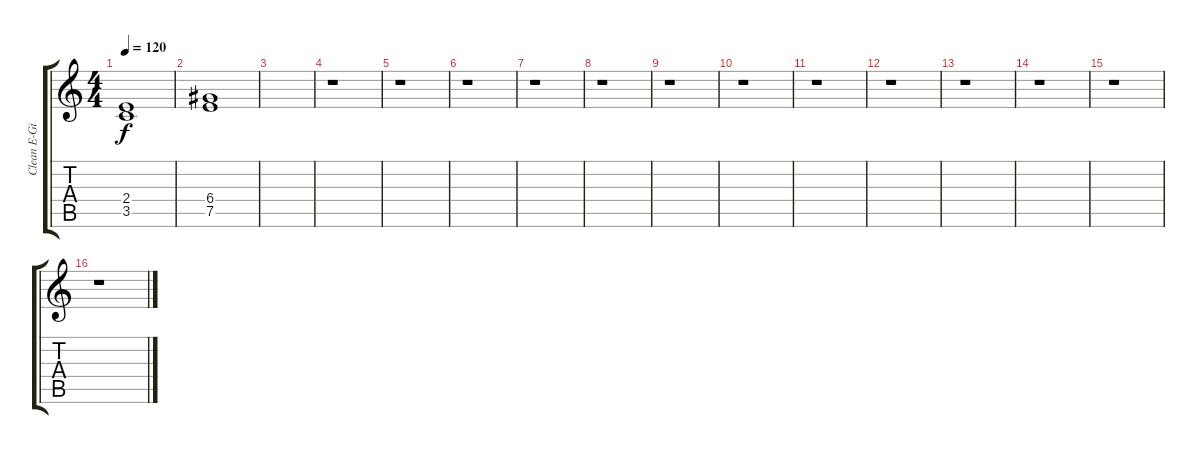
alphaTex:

\track ("Clean E-Gitarre/Akkustik[Tom Kaulitz]" "Clean E-Gi") {instrument acousticguitarsteel}
\staff {score tabs}
\tuning (E4 B3 G3 D3 A2 E2) {hide}
\ts (4 4)
\tempo 120
\clef g2
\ks c
(2.4 3.5).1{dy f} |
(6.4 7.5).1 |
|
r.1 |
r.1 |
r.1 |
r.1 |
r.1 |
r.1 |
r.1 |
r.1 |
r.1 |
r.1 |
r.1 |
r.1 |
r.1
